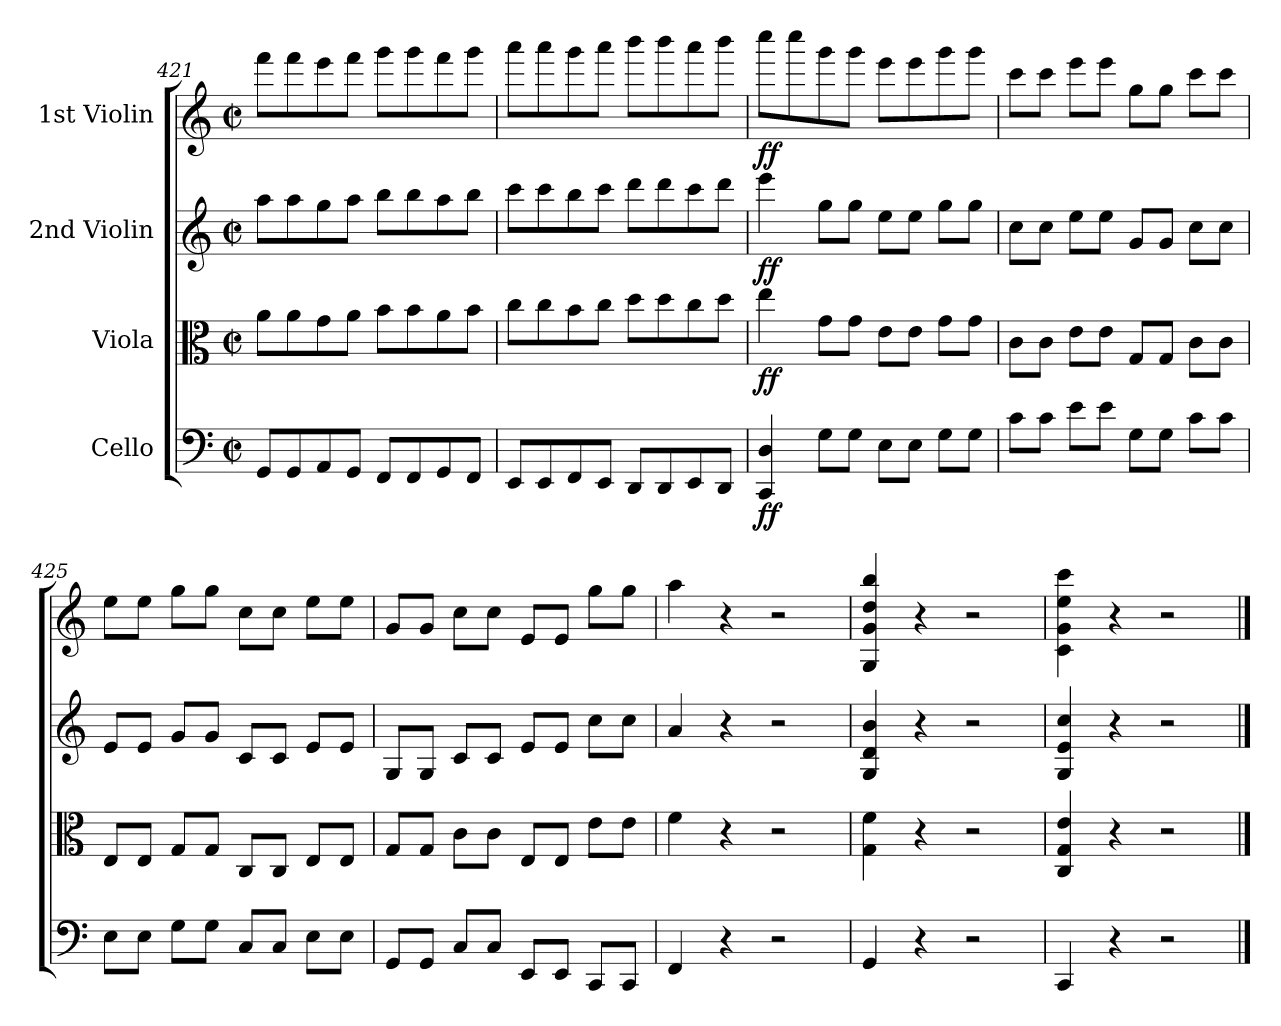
**kern	**dynam	**kern	**dynam	**kern	**dynam	**kern	**dynam
*part4	*part4	*part3	*part3	*part2	*part2	*part1	*part1
*staff4	*staff4	*staff3	*staff3	*staff2	*staff2	*staff1	*staff1
*I"Cello	*	*I"Viola	*	*I"2nd Violin	*	*I"1st Violin	*
*clefF4	*	*clefC3	*	*clefG2	*	*clefG2	*
*k[]	*	*k[]	*	*k[]	*	*k[]	*
*M2/2	*	*M2/2	*	*M2/2	*	*M2/2	*
*met(c|)	*	*met(c|)	*	*met(c|)	*	*met(c|)	*
=421	=421	=421	=421	=421	=421	=421	=421
8GG/L	.	8a\L	.	8aa\L	.	8fff\L	.
8GG/	.	8a\	.	8aa\	.	8fff\	.
8AA/	.	8g\	.	8gg\	.	8eee\	.
8GG/J	.	8a\J	.	8aa\J	.	8fff\J	.
8FF/L	.	8b\L	.	8bb\L	.	8ggg\L	.
8FF/	.	8b\	.	8bb\	.	8ggg\	.
8GG/	.	8a\	.	8aa\	.	8fff\	.
8FF/J	.	8b\J	.	8bb\J	.	8ggg\J	.
=422	=422	=422	=422	=422	=422	=422	=422
8EE/L	.	8cc\L	.	8ccc\L	.	8aaa\L	.
8EE/	.	8cc\	.	8ccc\	.	8aaa\	.
8FF/	.	8b\	.	8bb\	.	8ggg\	.
8EE/J	.	8cc\J	.	8ccc\J	.	8aaa\J	.
8DD/L	.	8dd\L	.	8ddd\L	.	8bbb\L	.
8DD/	.	8dd\	.	8ddd\	.	8bbb\	.
8EE/	.	8cc\	.	8ccc\	.	8aaa\	.
8DD/J	.	8dd\J	.	8ddd\J	.	8bbb\J	.
=423	=423	=423	=423	=423	=423	=423	=423
!	!LO:DY:b	!	!LO:DY:b	!	!LO:DY:b	!	!LO:DY:b
4CC/ 4D/	ff	4ee\	ff	4eee\	ff	8cccc\L	ff
.	.	.	.	.	.	8cccc\	.
8G\L	.	8g\L	.	8gg\L	.	8ggg\	.
8G\J	.	8g\J	.	8gg\J	.	8ggg\J	.
8E\L	.	8e\L	.	8ee\L	.	8eee\L	.
8E\J	.	8e\J	.	8ee\J	.	8eee\	.
8G\L	.	8g\L	.	8gg\L	.	8ggg\	.
8G\J	.	8g\J	.	8gg\J	.	8ggg\J	.
=424	=424	=424	=424	=424	=424	=424	=424
8c\L	.	8c\L	.	8cc\L	.	8ccc\L	.
8c\J	.	8c\J	.	8cc\J	.	8ccc\J	.
8e\L	.	8e\L	.	8ee\L	.	8eee\L	.
8e\J	.	8e\J	.	8ee\J	.	8eee\J	.
8G\L	.	8G/L	.	8g/L	.	8gg\L	.
8G\J	.	8G/J	.	8g/J	.	8gg\J	.
8c\L	.	8c\L	.	8cc\L	.	8ccc\L	.
8c\J	.	8c\J	.	8cc\J	.	8ccc\J	.
=425	=425	=425	=425	=425	=425	=425	=425
8E\L	.	8E/L	.	8e/L	.	8ee\L	.
8E\J	.	8E/J	.	8e/J	.	8ee\J	.
8G\L	.	8G/L	.	8g/L	.	8gg\L	.
8G\J	.	8G/J	.	8g/J	.	8gg\J	.
8C/L	.	8C/L	.	8c/L	.	8cc\L	.
8C/J	.	8C/J	.	8c/J	.	8cc\J	.
8E\L	.	8E/L	.	8e/L	.	8ee\L	.
8E\J	.	8E/J	.	8e/J	.	8ee\J	.
=426	=426	=426	=426	=426	=426	=426	=426
8GG/L	.	8G/L	.	8G/L	.	8g/L	.
8GG/J	.	8G/J	.	8G/J	.	8g/J	.
8C/L	.	8c\L	.	8c/L	.	8cc\L	.
8C/J	.	8c\J	.	8c/J	.	8cc\J	.
8EE/L	.	8E/L	.	8e/L	.	8e/L	.
8EE/J	.	8E/J	.	8e/J	.	8e/J	.
8CC/L	.	8e\L	.	8cc\L	.	8gg\L	.
8CC/J	.	8e\J	.	8cc\J	.	8gg\J	.
=427	=427	=427	=427	=427	=427	=427	=427
4FF/	.	4f\	.	4a/	.	4aa\	.
4r	.	4r	.	4r	.	4r	.
2r	.	2r	.	2r	.	2r	.
=428	=428	=428	=428	=428	=428	=428	=428
4GG/	.	4G\ 4f\	.	4G/ 4d/ 4b/	.	4G/ 4g/ 4dd/ 4bb/	.
4r	.	4r	.	4r	.	4r	.
2r	.	2r	.	2r	.	2r	.
=429	=429	=429	=429	=429	=429	=429	=429
4CC/	.	4C/ 4G/ 4e/	.	4G/ 4e/ 4cc/	.	4c\ 4g\ 4ee\ 4ccc\	.
4r	.	4r	.	4r	.	4r	.
2r	.	2r	.	2r	.	2r	.
==	==	==	==	==	==	==	==
*-	*-	*-	*-	*-	*-	*-	*-
